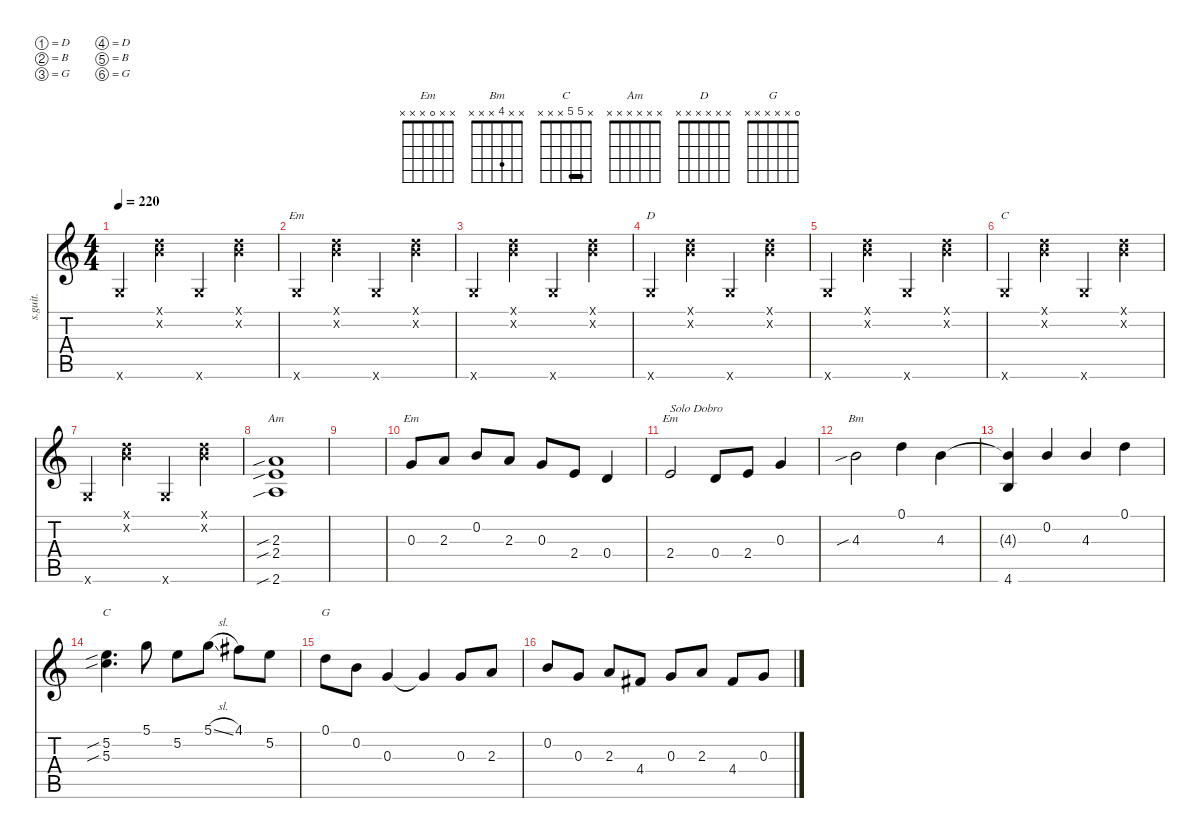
\defaultSystemsLayout 4
\hideDynamics
\bracketExtendMode nobrackets
\track ("Dobro" "s.guit.") {instrument acousticguitarsteel}
\staff {score tabs}
\tuning (D4 B3 G3 D3 B2 G2)
\chord ("Em" x x x 2 x x) {showfingering false}
\chord ("Bm" x x 4 x x x) {showfingering false}
\chord ("C" x x x x x x)
\chord ("Am" x x x x x x)
\chord ("Em" x x x x x x)
\chord ("D" x x x x x x)
\chord ("Em" x x 0 x x x) {showfingering false}
\chord ("C" x 5 5 x x x) {showfingering false barre 5}
\chord ("G" 0 x x x x x) {showfingering false}
\ts (4 4)
\tempo 220
\clef g2
\ks c
0.6{x}.4{dy mf beam Up} (0.1{x} 0.2{x}).4{beam Down} 0.6{x}.4{beam Up} (0.2{x} 0.1{x}).4{beam Down} |
0.6{x}.4{ch "Em" beam Up} (0.1{x} 0.2{x}).4{beam Down} 0.6{x}.4{beam Up} (0.2{x} 0.1{x}).4{beam Down} |
0.6{x}.4{beam Up} (0.1{x} 0.2{x}).4{beam Down} 0.6{x}.4{beam Up} (0.2{x} 0.1{x}).4{beam Down} |
0.6{x}.4{ch "D" beam Up} (0.1{x} 0.2{x}).4{beam Down} 0.6{x}.4{beam Up} (0.2{x} 0.1{x}).4{beam Down} |
0.6{x}.4{beam Up} (0.1{x} 0.2{x}).4{beam Down} 0.6{x}.4{beam Up} (0.2{x} 0.1{x}).4{beam Down} |
0.6{x}.4{ch "C" beam Up} (0.1{x} 0.2{x}).4{beam Down} 0.6{x}.4{beam Up} (0.2{x} 0.1{x}).4{beam Down} |
0.6{x}.4{beam Up} (0.1{x} 0.2{x}).4{beam Down} 0.6{x}.4{beam Up} (0.2{x} 0.1{x}).4{beam Down} |
(2.6{sib} 2.3{sib} 2.4{sib}).1{ch "Am" beam Up} |
|
0.3.8{ch "Em" beam Up} 2.3.8{beam Up} 0.2.8{beam Up} 2.3.8{beam Up} 0.3.8{beam Up} 2.4.8{beam Up} 0.4.4{beam Up} |
2.4.2{ch "Em" txt "Solo Dobro" beam Up} 0.4.8{beam Up} 2.4.8{beam Up} 0.3.4{beam Up} |
4.3{sib}.2{ch "Bm" beam Down} 0.1.4{beam Down} 4.3.4{beam Down} |
(4.3{t} 4.6).4{beam Up} 0.2.4{beam Up} 4.3.4{beam Up} 0.1.4{beam Down} |
(5.2{sib} 5.3{sib}).4{d ch "C" beam Down} 5.1.8{beam Down} 5.2.8{beam Down} 5.1{sl}.8{beam Down} 4.1{acc #}.8{beam Down} 5.2.8{beam Down} |
0.1.8{ch "G" beam Down} 0.2.8{beam Down} 0.3.4{beam Up} 0.3{t}.4{beam Up} 0.3.8{beam Up} 2.3.8{beam Up} |
0.2.8{beam Up} 0.3.8{beam Up} 2.3.8{beam Up} 4.4{acc #}.8{beam Up} 0.3.8{beam Up} 2.3.8{beam Up} 4.4{acc #}.8{beam Up} 0.3.8{beam Up}
